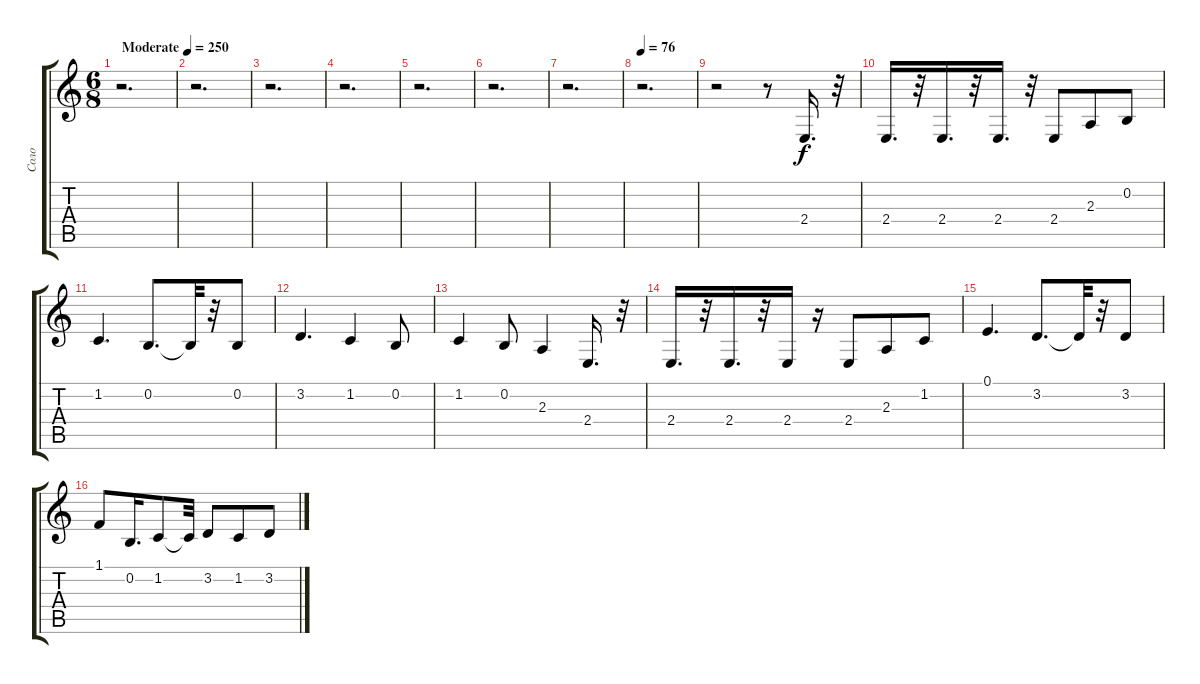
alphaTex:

\track ("Соло" "Соло") {instrument flute}
\staff {score tabs}
\tuning (E4 B3 G3 D3 A2 E2) {hide}
\ts (6 8)
\tempo (250 "Moderate")
\clef g2
\ks c
r.2{d dy f instrument flute} |
r.2{d} |
r.2{d} |
r.2{d} |
r.2{d} |
r.2{d} |
r.2{d} |
\tempo 76
r.2{d} |
r.2 r.8 2.4.16{d} r.32 |
2.4.16{d} r.32 2.4.16{d} r.32 2.4.16{d} r.32 2.4.8 2.3.8 0.2.8 |
1.2.4{d} 0.2.8{d} 0.2{t}.32 r.32 0.2.8 |
3.2.4{d} 1.2.4 0.2.8 |
1.2.4 0.2.8 2.3.4 2.4.16{d} r.32 |
2.4.16{d} r.32 2.4.16{d} r.32 2.4.16 r.16 2.4.8 2.3.8 1.2.8 |
0.1.4{d} 3.2.8{d} 3.2{t}.32 r.32 3.2.8 |
1.1.8 0.2.16{d} 1.2.8 1.2{t}.32 3.2.8 1.2.8 3.2.8
